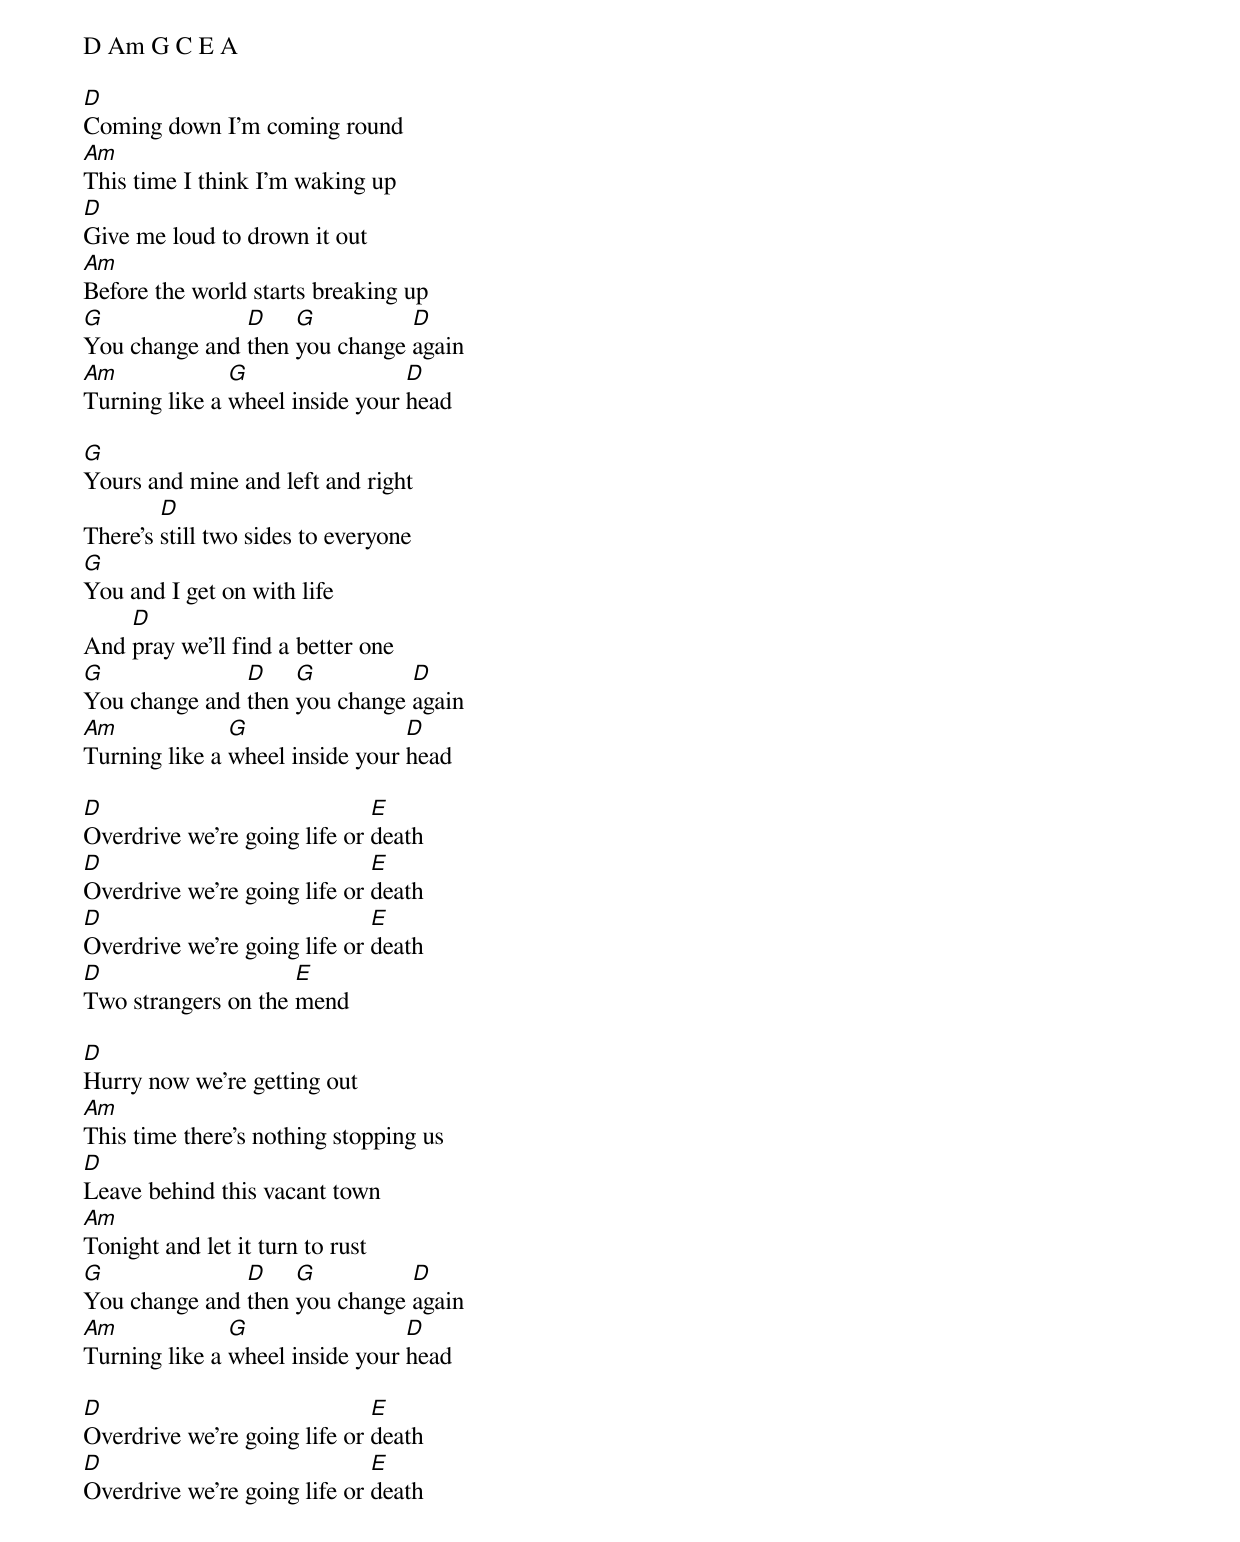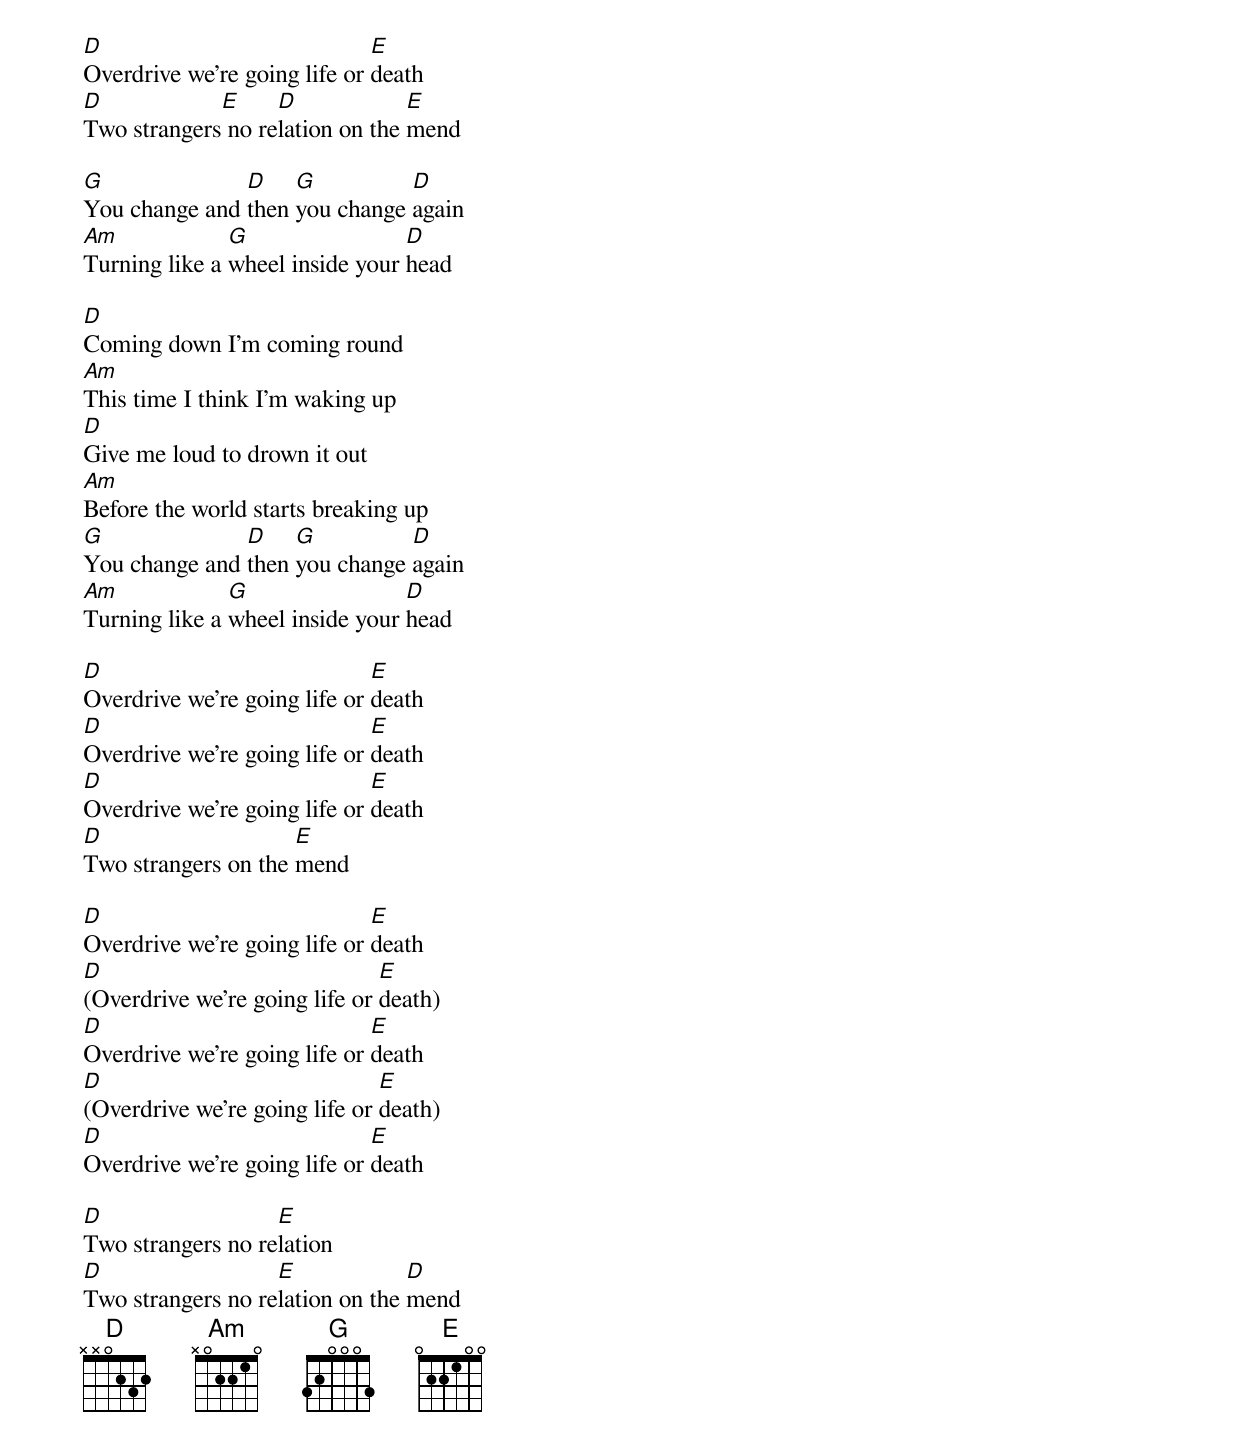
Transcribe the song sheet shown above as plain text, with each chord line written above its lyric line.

D Am G C E A

D
Coming down I'm coming round
Am
This time I think I'm waking up
D
Give me loud to drown it out
Am
Before the world starts breaking up
G              D    G          D
You change and then you change again
Am             G                 D
Turning like a wheel inside your head

G
Yours and mine and left and right
        D
There's still two sides to everyone
G
You and I get on with life
    D
And pray we'll find a better one
G              D    G          D
You change and then you change again
Am             G                 D
Turning like a wheel inside your head

D                             E
Overdrive we're going life or death
D                             E
Overdrive we're going life or death
D                             E
Overdrive we're going life or death
D                    E
Two strangers on the mend

D
Hurry now we're getting out
Am
This time there's nothing stopping us
D
Leave behind this vacant town
Am
Tonight and let it turn to rust
G              D    G          D
You change and then you change again
Am             G                 D
Turning like a wheel inside your head

D                             E
Overdrive we're going life or death
D                             E
Overdrive we're going life or death
D                             E
Overdrive we're going life or death
D            E     D             E
Two strangers no relation on the mend

G              D    G          D
You change and then you change again
Am             G                 D
Turning like a wheel inside your head

D
Coming down I'm coming round
Am
This time I think I'm waking up
D
Give me loud to drown it out
Am
Before the world starts breaking up
G              D    G          D
You change and then you change again
Am             G                 D
Turning like a wheel inside your head

D                             E
Overdrive we're going life or death
D                             E
Overdrive we're going life or death
D                             E
Overdrive we're going life or death
D                    E
Two strangers on the mend

D                             E
Overdrive we're going life or death
D                              E
(Overdrive we're going life or death)
D                             E
Overdrive we're going life or death
D                              E
(Overdrive we're going life or death)
D                             E
Overdrive we're going life or death

D                  E
Two strangers no relation
D                  E             D
Two strangers no relation on the mend
